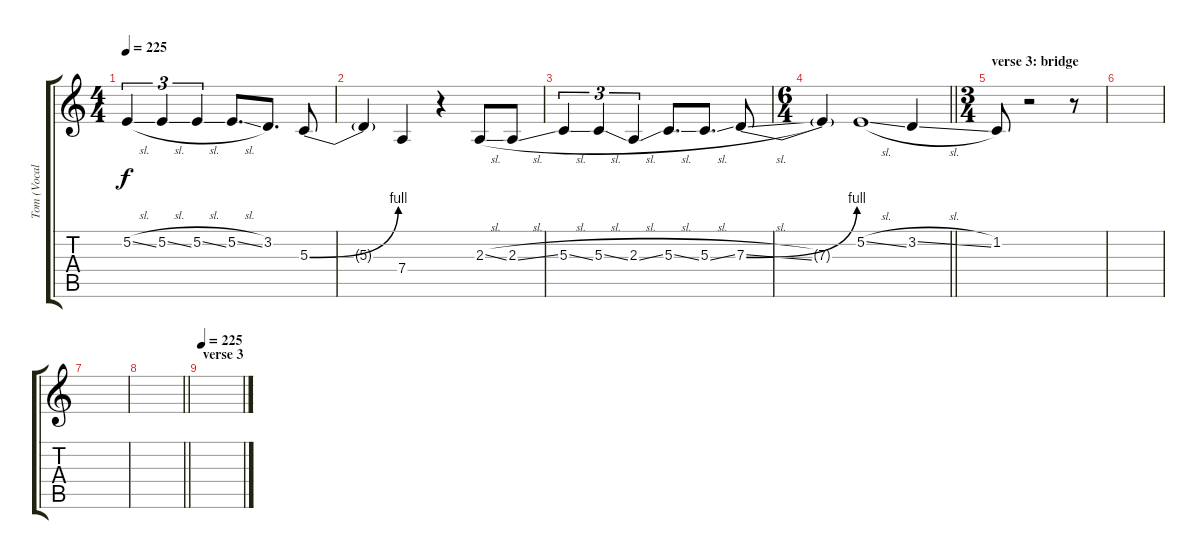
\track ("Tom (Vocals)" "Tom (Vocal") {instrument violin}
\staff {score tabs}
\tuning (E4 B3 G3 D3 A2 E2) {hide}
\ts (4 4)
\tempo 225
\clef g2
\ks c
5.2{sl}.4{tu (3 2) dy f} 5.2{sl}.4{tu (3 2)} 5.2{sl}.4{tu (3 2)} 5.2{sl}.8{d} 3.2.8{d} 5.3{be (bend 0 0 60 4)}.8 |
5.3{t}.4 7.4.4 r.4 2.3{sl}.8 2.3{sl}.8 |
5.3{sl}.4{tu (3 2)} 5.3{sl}.4{tu (3 2)} 2.3{sl}.4{tu (3 2)} 5.3{sl}.8{d} 5.3{sl}.8{d} 7.3{be (bend 0 0 60 4) sl}.8 |
\ts (6 4)
\barLineRight lightlight
7.3{t}.4 5.2{sl}.1 3.2{sl}.4 |
\ts (3 4)
\section ("" "verse 3: bridge")
1.2.8 r.2 r.8 |
|
|
\barLineRight lightlight
|
\section ("" "verse 3")
\tempo 225
